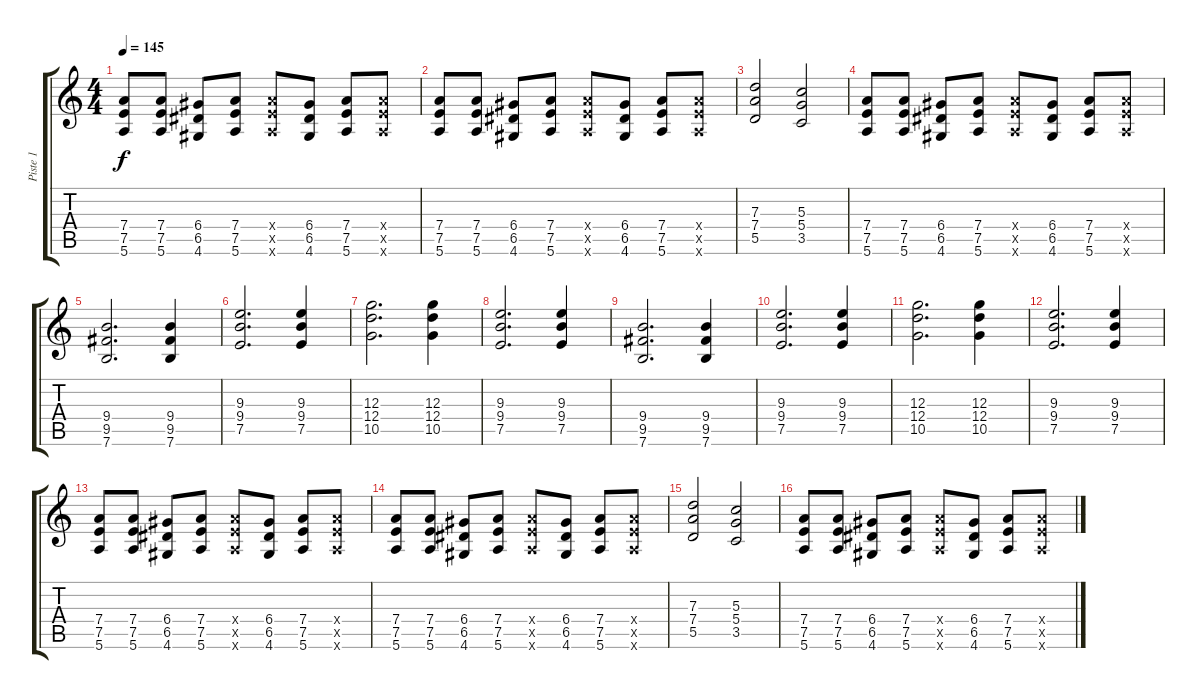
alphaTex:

\track ("Piste 1" "Piste 1") {instrument overdrivenguitar}
\staff {score tabs}
\tuning (E4 B3 G3 D3 A2 E2) {hide}
\ts (4 4)
\tempo 145
\clef g2
\ks c
(7.4 7.5 5.6).8{dy f} (7.4 7.5 5.6).8 (6.4 6.5 4.6).8 (7.4 7.5 5.6).8 (7.4{x} 7.5{x} 5.6{x}).8 (6.4 6.5 4.6).8 (7.4 7.5 5.6).8 (7.4{x} 7.5{x} 5.6{x}).8 |
(7.4 7.5 5.6).8 (7.4 7.5 5.6).8 (6.4 6.5 4.6).8 (7.4 7.5 5.6).8 (7.4{x} 7.5{x} 5.6{x}).8 (6.4 6.5 4.6).8 (7.4 7.5 5.6).8 (7.4{x} 7.5{x} 5.6{x}).8 |
(7.3 7.4 5.5).2 (5.3 5.4 3.5).2 |
(7.4 7.5 5.6).8 (7.4 7.5 5.6).8 (6.4 6.5 4.6).8 (7.4 7.5 5.6).8 (7.4{x} 7.5{x} 5.6{x}).8 (6.4 6.5 4.6).8 (7.4 7.5 5.6).8 (7.4{x} 7.5{x} 5.6{x}).8 |
(9.4 9.5 7.6).2{d} (9.4 9.5 7.6).4 |
(9.3 9.4 7.5).2{d} (9.3 9.4 7.5).4 |
(12.3 12.4 10.5).2{d} (12.3 12.4 10.5).4 |
(9.3 9.4 7.5).2{d} (9.3 9.4 7.5).4 |
(9.4 9.5 7.6).2{d} (9.4 9.5 7.6).4 |
(9.3 9.4 7.5).2{d} (9.3 9.4 7.5).4 |
(12.3 12.4 10.5).2{d} (12.3 12.4 10.5).4 |
(9.3 9.4 7.5).2{d} (9.3 9.4 7.5).4 |
(7.4 7.5 5.6).8 (7.4 7.5 5.6).8 (6.4 6.5 4.6).8 (7.4 7.5 5.6).8 (7.4{x} 7.5{x} 5.6{x}).8 (6.4 6.5 4.6).8 (7.4 7.5 5.6).8 (7.4{x} 7.5{x} 5.6{x}).8 |
(7.4 7.5 5.6).8 (7.4 7.5 5.6).8 (6.4 6.5 4.6).8 (7.4 7.5 5.6).8 (7.4{x} 7.5{x} 5.6{x}).8 (6.4 6.5 4.6).8 (7.4 7.5 5.6).8 (7.4{x} 7.5{x} 5.6{x}).8 |
(7.3 7.4 5.5).2 (5.3 5.4 3.5).2 |
(7.4 7.5 5.6).8 (7.4 7.5 5.6).8 (6.4 6.5 4.6).8 (7.4 7.5 5.6).8 (7.4{x} 7.5{x} 5.6{x}).8 (6.4 6.5 4.6).8 (7.4 7.5 5.6).8 (7.4{x} 7.5{x} 5.6{x}).8
